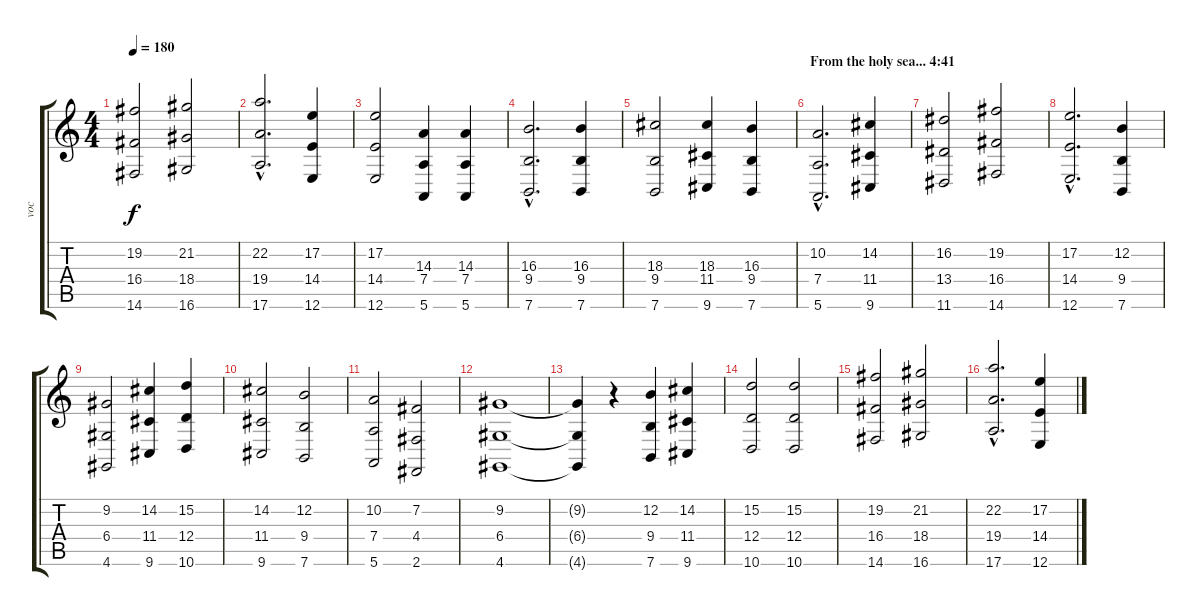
\track ("voc" "voc") {instrument recorder}
\staff {score tabs}
\tuning (E4 B3 G3 D3 A2 E2) {hide}
\ts (4 4)
\tempo 180
\clef g2
\ks c
(19.2 16.4 14.6).2{dy f} (21.2 18.4 16.6).2 |
(22.2{hac} 19.4{hac} 17.6{hac}).2{d} (17.2 14.4 12.6).4 |
(17.2 14.4 12.6).2 (14.3 7.4 5.6).4 (14.3 7.4 5.6).4 |
(16.3{hac} 9.4{hac} 7.6{hac}).2{d} (16.3 9.4 7.6).4 |
(18.3 9.4 7.6).2 (18.3 11.4 9.6).4 (16.3 9.4 7.6).4 |
\section ("" "From the holy sea... 4:41")
(10.2{hac} 7.4{hac} 5.6{hac}).2{d} (14.2 11.4 9.6).4 |
(16.2 13.4 11.6).2 (19.2 16.4 14.6).2 |
(17.2{hac} 14.4{hac} 12.6{hac}).2{d} (12.2 9.4 7.6).4 |
(9.2 6.4 4.6).2 (14.2 11.4 9.6).4 (15.2 12.4 10.6).4 |
(14.2 11.4 9.6).2 (12.2 9.4 7.6).2 |
(10.2 7.4 5.6).2 (7.2 4.4 2.6).2 |
(9.2 6.4 4.6).1 |
(9.2{t} 6.4{t} 4.6{t}).4 r.4 (12.2 9.4 7.6).4 (14.2 11.4 9.6).4 |
(15.2 12.4 10.6).2 (15.2 12.4 10.6).2 |
(19.2 16.4 14.6).2 (21.2 18.4 16.6).2 |
(22.2{hac} 19.4{hac} 17.6{hac}).2{d} (17.2 14.4 12.6).4
